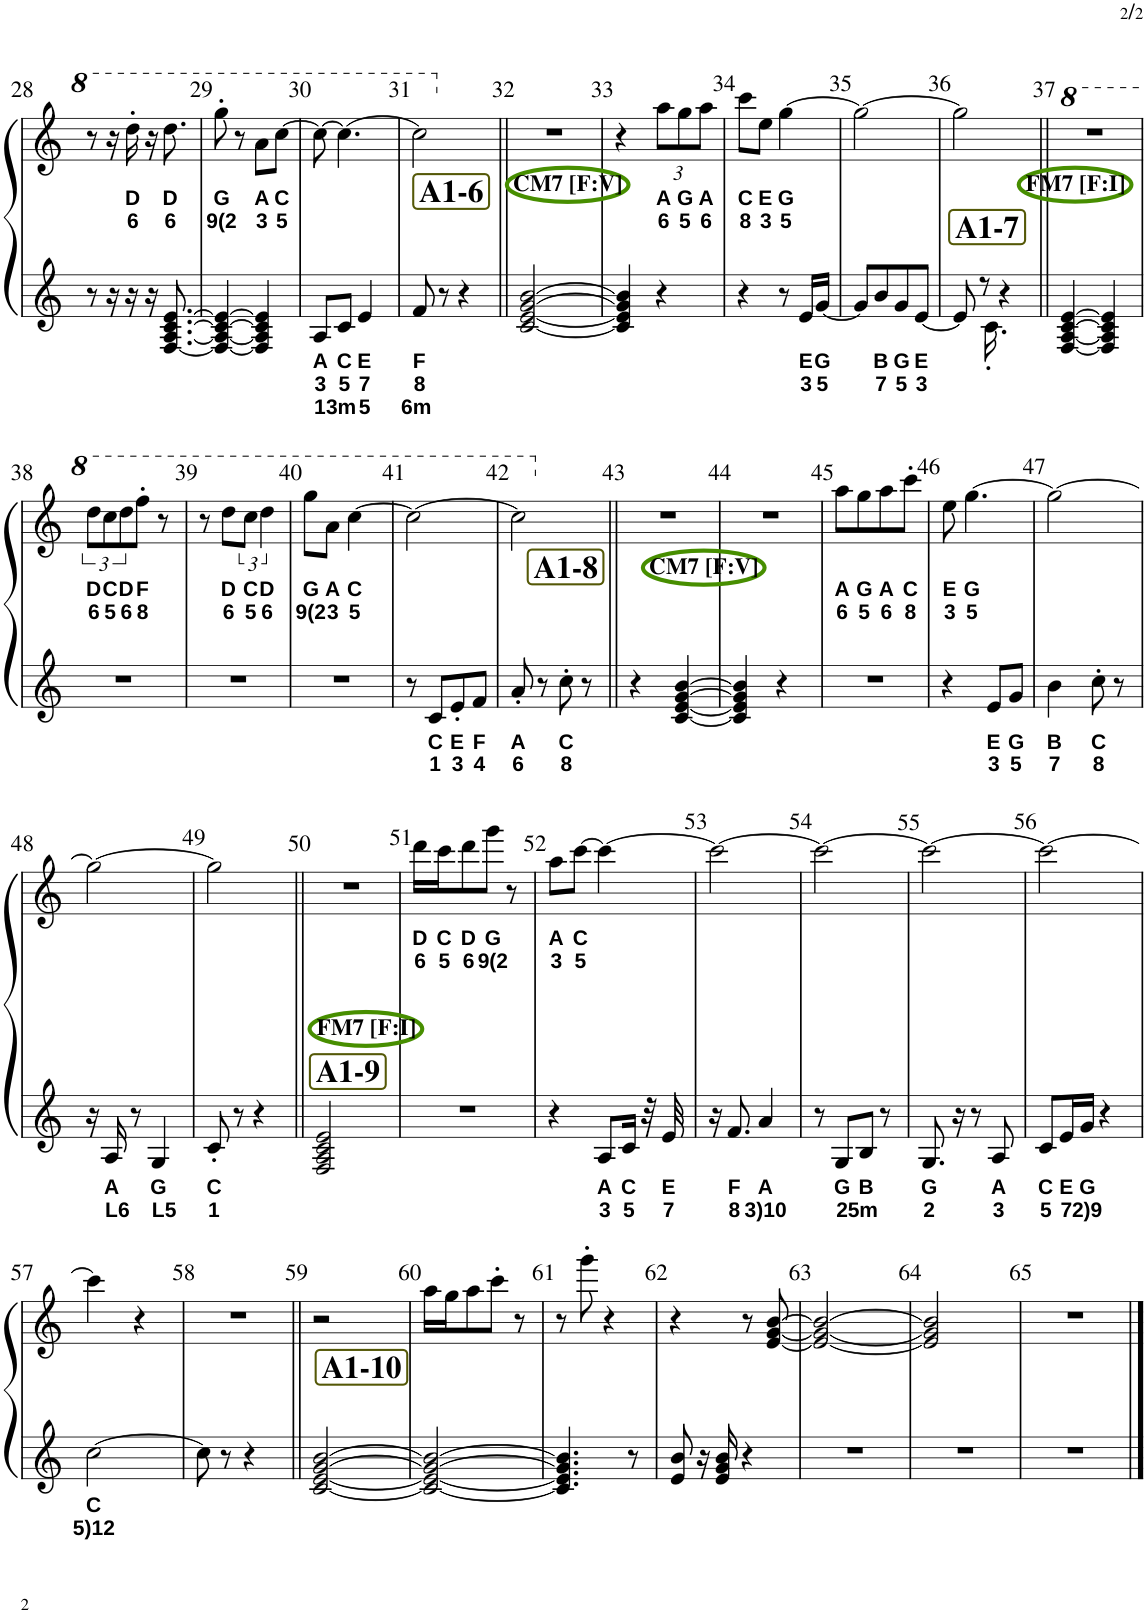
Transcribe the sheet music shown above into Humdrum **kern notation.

**kern	**text	**text	**text	**kern	**text	**text
*part1	*part1	*part1	*part1	*part1	*part1	*part1
*staff2	*staff2	*staff2	*staff2	*staff1	*staff1	*staff1
*I"ピアノ	*	*	*	*	*	*
!!LO:PB:g=z
*clefF4	*	*	*	*clefG2	*	*
*k[]	*	*	*	*k[]	*	*
*M4/8	*	*	*	*M4/8	*	*
=28	=28	=28	=28	=28	=28	=28
8r	.	.	.	8r	.	.
16r	.	.	.	16r	.	.
!	!	!	!	!	!LO:LY:b	!LO:LY:b
16r	.	.	.	16ddd'\	D	6
16r	.	.	.	16r	.	.
!	!	!	!	!	!LO:LY:b	!LO:LY:b
[8.F/ [8.A/ [8.c/ [8.e/	.	.	.	8.ddd\	D	6
=29	=29	=29	=29	=29	=29	=29
!	!	!	!	!	!LO:LY:b	!LO:LY:b
4F/_ 4A/_ 4c/_ 4e/_	.	.	.	8ggg'\	G	9(2
.	.	.	.	8r	.	.
!	!	!	!	!	!LO:LY:b	!LO:LY:b
4F/] 4A/] 4c/] 4e/]	.	.	.	8aa\L	A	3
!	!	!	!	!	!LO:LY:b	!LO:LY:b
.	.	.	.	[8ccc\J	C	5
=30	=30	=30	=30	=30	=30	=30
!	!LO:LY:b	!LO:LY:b	!LO:LY:b	!	!	!
8A/L	A	3	1	8ccc\_	.	.
!	!LO:LY:b	!LO:LY:b	!LO:LY:b	!	!	!
8c/J	C	5	3m	4.ccc\_	.	.
!	!LO:LY:b	!LO:LY:b	!LO:LY:b	!	!	!
4e/	E	7	5	.	.	.
=31	=31	=31	=31	=31	=31	=31
!	!LO:LY:b	!LO:LY:b	!LO:LY:b	!	!	!
8f/	F	8	6m	2ccc\]	.	.
8r	.	.	.	.	.	.
4r	.	.	.	.	.	.
!!LO:REH:place=s1:b:B:cj:fs=15:t=A1-6
=32||	=32||	=32||	=32||	=32||	=32||	=32||
!	!	!	!	!LO:TX:b:B:t=CM7 [F&colon;V]	!	!
[2c/ [2e/ [2g/ [2b/	.	.	.	2r	.	.
=33	=33	=33	=33	=33	=33	=33
4c/] 4e/] 4g/] 4b/]	.	.	.	4r	.	.
*	*	*	*	*Xbrackettup	*	*
!	!	!	!	!	!LO:LY:b	!LO:LY:b
4r	.	.	.	12aa\L	A	6
!	!	!	!	!	!LO:LY:b	!LO:LY:b
.	.	.	.	12gg\	G	5
!	!	!	!	!	!LO:LY:b	!LO:LY:b
.	.	.	.	12aa\J	A	6
=34	=34	=34	=34	=34	=34	=34
!	!	!	!	!	!LO:LY:b	!LO:LY:b
4r	.	.	.	8ccc\L	C	8
!	!	!	!	!	!LO:LY:b	!LO:LY:b
.	.	.	.	8ee\J	E	3
!	!	!	!	!	!LO:LY:b	!LO:LY:b
8r	.	.	.	[4gg\	G	5
!	!LO:LY:b	!LO:LY:b	!	!	!	!
16e/LL	E	3	.	.	.	.
!	!LO:LY:b	!LO:LY:b	!	!	!	!
[16g/JJ	G	5	.	.	.	.
=35	=35	=35	=35	=35	=35	=35
8g/L]	.	.	.	2gg\_	.	.
!	!LO:LY:b	!LO:LY:b	!	!	!	!
8b/	B	7	.	.	.	.
!	!LO:LY:b	!LO:LY:b	!	!	!	!
8g/	G	5	.	.	.	.
!	!LO:LY:b	!LO:LY:b	!	!	!	!
[8e/J	E	3	.	.	.	.
=36	=36	=36	=36	=36	=36	=36
*^	*	*	*	*	*	*
8e/]	32ryy	.	.	.	2gg\]	.	.
*v	*v	*	*	*	*	*	*
8r	.	.	.	.	.	.
*^	*	*	*	*	*	*
.	16.c'\	.	.	.	.	.	.
4r	4ryy	.	.	.	.	.	.
*v	*v	*	*	*	*	*	*
!!LO:REH:place=s1:b:B:cj:fs=15:t=A1-7
=37||	=37||	=37||	=37||	=37||	=37||	=37||
*	*	*	*	*8va	*	*
*^	*	*	*	*	*	*
!	!	!	!	!	!LO:TX:b:B:t=FM7 [F&colon;I]	!	!
*v	*v	*	*	*	*	*	*
[4F/ [4A/ [4c/ [4e/	.	.	.	2r	.	.
4F/] 4A/] 4c/] 4e/]	.	.	.	.	.	.
!!LO:LB:g=z
=38	=38	=38	=38	=38	=38	=38
*	*	*	*	*brackettup	*	*
!	!	!	!	!	!LO:LY:b	!LO:LY:b
2r	.	.	.	12ddd\L	D	6
!	!	!	!	!	!LO:LY:b	!LO:LY:b
.	.	.	.	12ccc\	C	5
!	!	!	!	!	!LO:LY:b	!LO:LY:b
.	.	.	.	12ddd\	D	6
!	!	!	!	!	!LO:LY:b	!LO:LY:b
.	.	.	.	8fff'\J	F	8
.	.	.	.	8r	.	.
=39	=39	=39	=39	=39	=39	=39
2r	.	.	.	8r	.	.
!	!	!	!	!	!LO:LY:b	!LO:LY:b
.	.	.	.	8ddd\L	D	6
!	!	!	!	!	!LO:LY:b	!LO:LY:b
.	.	.	.	12ccc\J	C	5
!	!	!	!	!	!LO:LY:b	!LO:LY:b
.	.	.	.	6ddd\	D	6
=40	=40	=40	=40	=40	=40	=40
!	!	!	!	!	!LO:LY:b	!LO:LY:b
2r	.	.	.	8ggg\L	G	9(2
!	!	!	!	!	!LO:LY:b	!LO:LY:b
.	.	.	.	8aa\J	A	3
!	!	!	!	!	!LO:LY:b	!LO:LY:b
.	.	.	.	[4ccc\	C	5
=41	=41	=41	=41	=41	=41	=41
8r	.	.	.	2ccc\_	.	.
!	!LO:LY:b	!LO:LY:b	!	!	!	!
8c/L	C	1	.	.	.	.
!	!LO:LY:b	!LO:LY:b	!	!	!	!
8e'/	E	3	.	.	.	.
!	!LO:LY:b	!LO:LY:b	!	!	!	!
8f/J	F	4	.	.	.	.
=42	=42	=42	=42	=42	=42	=42
!	!LO:LY:b	!LO:LY:b	!	!	!	!
8a'/	A	6	.	2ccc\]	.	.
8r	.	.	.	.	.	.
!	!LO:LY:b	!LO:LY:b	!	!	!	!
8cc'\	C	8	.	.	.	.
8r	.	.	.	.	.	.
!!LO:REH:place=s1:b:B:cj:fs=15:t=A1-8
=43||	=43||	=43||	=43||	=43||	=43||	=43||
*	*	*	*	*X8va	*	*
!	!	!	!	!LO:TX:b:B:t=CM7 [F&colon;V]	!	!
4r	.	.	.	2r	.	.
[4c/ [4e/ [4g/ [4b/	.	.	.	.	.	.
=44	=44	=44	=44	=44	=44	=44
4c/] 4e/] 4g/] 4b/]	.	.	.	2r	.	.
4r	.	.	.	.	.	.
=45	=45	=45	=45	=45	=45	=45
!	!	!	!	!	!LO:LY:b	!LO:LY:b
2r	.	.	.	8aa\L	A	6
!	!	!	!	!	!LO:LY:b	!LO:LY:b
.	.	.	.	8gg\	G	5
!	!	!	!	!	!LO:LY:b	!LO:LY:b
.	.	.	.	8aa\	A	6
!	!	!	!	!	!LO:LY:b	!LO:LY:b
.	.	.	.	8ccc'\J	C	8
=46	=46	=46	=46	=46	=46	=46
!	!	!	!	!	!LO:LY:b	!LO:LY:b
4r	.	.	.	8ee\	E	3
!	!	!	!	!	!LO:LY:b	!LO:LY:b
.	.	.	.	[4.gg\	G	5
!	!LO:LY:b	!LO:LY:b	!	!	!	!
8e/L	E	3	.	.	.	.
!	!LO:LY:b	!LO:LY:b	!	!	!	!
8g/J	G	5	.	.	.	.
=47	=47	=47	=47	=47	=47	=47
!	!LO:LY:b	!LO:LY:b	!	!	!	!
4b\	B	7	.	2gg\_	.	.
!	!LO:LY:b	!LO:LY:b	!	!	!	!
8cc'\	C	8	.	.	.	.
8r	.	.	.	.	.	.
!!LO:LB:g=z
=48	=48	=48	=48	=48	=48	=48
16r	.	.	.	2gg\_	.	.
!	!LO:LY:b	!LO:LY:b	!	!	!	!
16A/	A	L6	.	.	.	.
8r	.	.	.	.	.	.
!	!LO:LY:b	!LO:LY:b	!	!	!	!
4G/	G	L5	.	.	.	.
=49	=49	=49	=49	=49	=49	=49
!	!LO:LY:b	!LO:LY:b	!	!	!	!
8c'/	C	1	.	2gg\]	.	.
8r	.	.	.	.	.	.
4r	.	.	.	.	.	.
!!LO:REH:place=s1:b:B:cj:fs=15:t=A1-9
=50||	=50||	=50||	=50||	=50||	=50||	=50||
!	!	!	!	!LO:TX:b:B:t=FM7 [F&colon;I]	!	!
2F/ 2A/ 2c/ 2e/	.	.	.	2r	.	.
=51	=51	=51	=51	=51	=51	=51
!	!	!	!	!	!LO:LY:b	!LO:LY:b
2r	.	.	.	16ddd\LL	D	6
!	!	!	!	!	!LO:LY:b	!LO:LY:b
.	.	.	.	16ccc\J	C	5
!	!	!	!	!	!LO:LY:b	!LO:LY:b
.	.	.	.	8ddd\	D	6
!	!	!	!	!	!LO:LY:b	!LO:LY:b
.	.	.	.	8ggg\J	G	9(2
.	.	.	.	8r	.	.
=52	=52	=52	=52	=52	=52	=52
!	!	!	!	!	!LO:LY:b	!LO:LY:b
4r	.	.	.	8aa\L	A	3
!	!	!	!	!	!LO:LY:b	!LO:LY:b
.	.	.	.	[8ccc\J	C	5
!	!LO:LY:b	!LO:LY:b	!	!	!	!
8A/L	A	3	.	4ccc\_	.	.
!	!LO:LY:b	!LO:LY:b	!	!	!	!
16c/Jk	C	5	.	.	.	.
32r	.	.	.	.	.	.
!	!LO:LY:b	!LO:LY:b	!	!	!	!
32e/	E	7	.	.	.	.
=53	=53	=53	=53	=53	=53	=53
16r	.	.	.	2ccc\_	.	.
!	!LO:LY:b	!LO:LY:b	!	!	!	!
8.f/	F	8	.	.	.	.
!	!LO:LY:b	!LO:LY:b	!	!	!	!
4a/	A	3)10	.	.	.	.
=54	=54	=54	=54	=54	=54	=54
8r	.	.	.	2ccc\_	.	.
!	!LO:LY:b	!LO:LY:b	!	!	!	!
8G/L	G	2	.	.	.	.
!	!LO:LY:b	!LO:LY:b	!	!	!	!
8B/J	B	5m	.	.	.	.
8r	.	.	.	.	.	.
=55	=55	=55	=55	=55	=55	=55
!	!LO:LY:b	!LO:LY:b	!	!	!	!
8.G/	G	2	.	2ccc\_	.	.
16r	.	.	.	.	.	.
8r	.	.	.	.	.	.
!	!LO:LY:b	!LO:LY:b	!	!	!	!
8A/	A	3	.	.	.	.
=56	=56	=56	=56	=56	=56	=56
!	!LO:LY:b	!LO:LY:b	!	!	!	!
8c/L	C	5	.	2ccc\_	.	.
!	!LO:LY:b	!LO:LY:b	!	!	!	!
16e/L	E	7	.	.	.	.
!	!LO:LY:b	!LO:LY:b	!	!	!	!
16g/JJ	G	2)9	.	.	.	.
4r	.	.	.	.	.	.
!!LO:LB:g=z
=57	=57	=57	=57	=57	=57	=57
!	!LO:LY:b	!LO:LY:b	!	!	!	!
[2cc\	C	5)12	.	4ccc\]	.	.
.	.	.	.	4r	.	.
=58	=58	=58	=58	=58	=58	=58
8cc\]	.	.	.	2r	.	.
8r	.	.	.	.	.	.
4r	.	.	.	.	.	.
!!LO:REH:place=s1:b:B:cj:fs=15:t=A1-10
=59||	=59||	=59||	=59||	=59||	=59||	=59||
[2c/ [2e/ [2g/ [2b/	.	.	.	2r	.	.
=60	=60	=60	=60	=60	=60	=60
2c/_ 2e/_ 2g/_ 2b/_	.	.	.	16aa\LL	.	.
.	.	.	.	16gg\J	.	.
.	.	.	.	8aa\	.	.
.	.	.	.	8ccc'\J	.	.
.	.	.	.	8r	.	.
=61	=61	=61	=61	=61	=61	=61
4.c/] 4.e/] 4.g/] 4.b/]	.	.	.	8r	.	.
.	.	.	.	8ggg'\	.	.
.	.	.	.	4r	.	.
8r	.	.	.	.	.	.
=62	=62	=62	=62	=62	=62	=62
8e/ 8b/	.	.	.	4r	.	.
16r	.	.	.	.	.	.
16e/ 16g/ 16b/	.	.	.	.	.	.
4r	.	.	.	8r	.	.
.	.	.	.	[8e/ [8g/ [8b/	.	.
=63	=63	=63	=63	=63	=63	=63
2r	.	.	.	2e/_ 2g/_ 2b/_	.	.
=64	=64	=64	=64	=64	=64	=64
2r	.	.	.	2e/] 2g/] 2b/]	.	.
=65	=65	=65	=65	=65	=65	=65
2r	.	.	.	2r	.	.
==	==	==	==	==	==	==
*-	*-	*-	*-	*-	*-	*-
